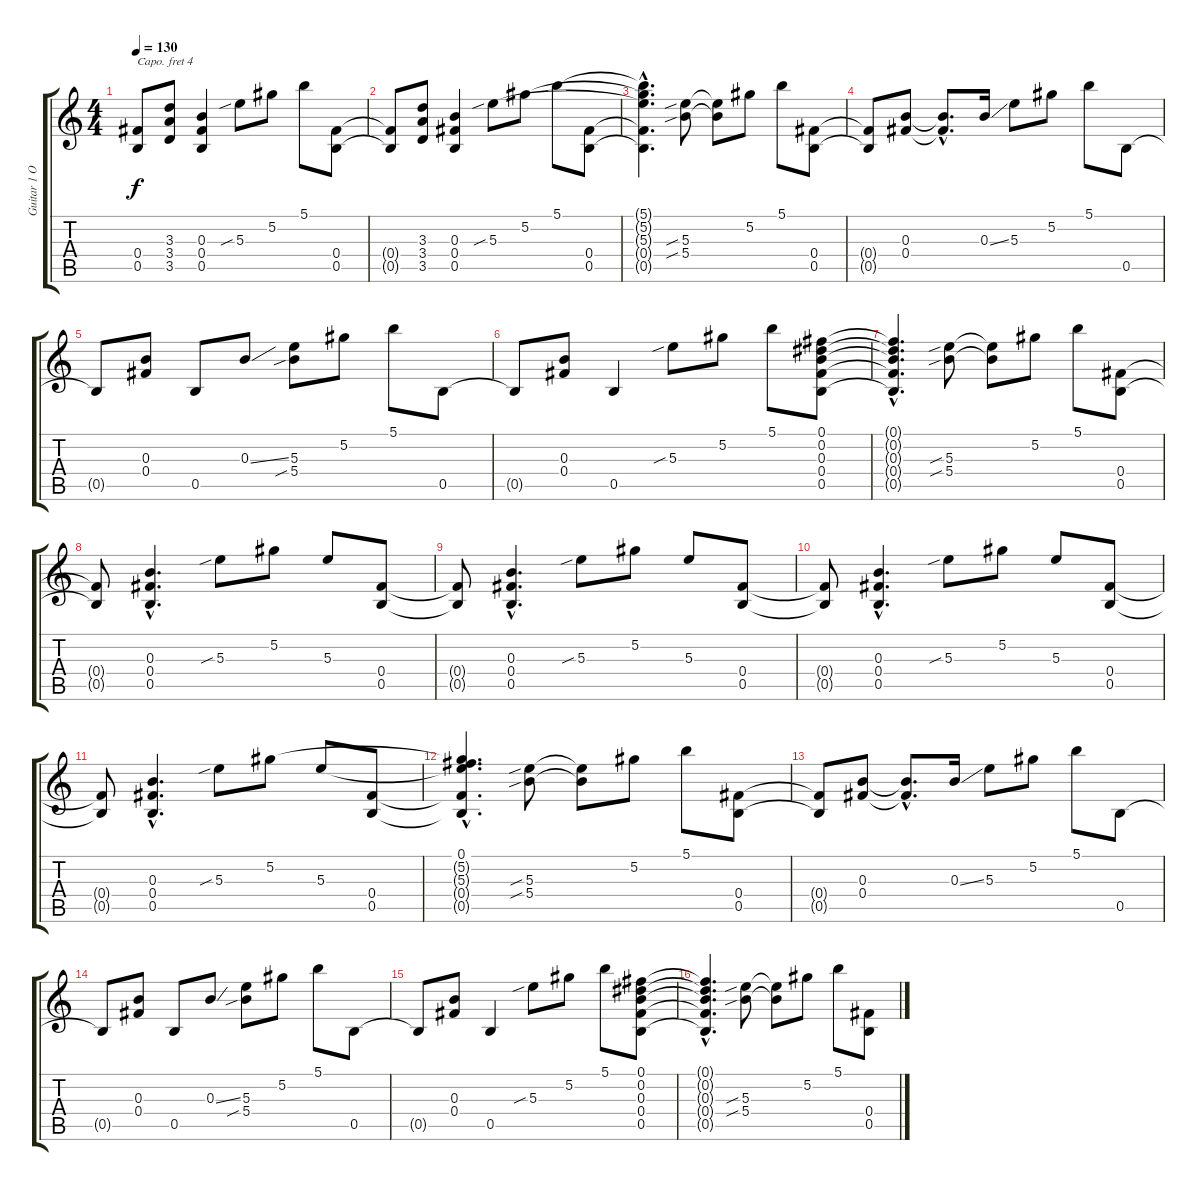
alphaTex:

\track ("Guitar 1 Open G capo IV" "Guitar 1 O") {instrument electricguitarjazz}
\staff {score tabs}
\capo 4
\tuning (D4 B3 G3 D3 G2 D2) {hide}
\ts (4 4)
\tempo 130
\clef g2
\ks c
(0.4{t} 0.5{t}).8{dy f} (3.3 3.4 3.5).8 (0.3 0.4 0.5).4 5.3{sib}.8 5.2.8 5.1.8 (0.4 0.5).8 |
(0.4{t} 0.5{t}).8 (3.3 3.4 3.5).8 (0.3 0.4 0.5).4 5.3{sib}.8 5.2.8 5.1.8 (0.4 0.5).8 |
(5.1{hac t} 5.2{hac t} 5.3{hac t} 0.4{hac t} 0.5{hac t}).4{d} (5.3{sib} 5.4{sib}).8 (5.3{t} 5.4{t}).8 5.2.8 5.1.8 (0.4 0.5).8 |
(0.4{t} 0.5{t}).8 (0.3 0.4).8 (0.3{hac t} 0.4{hac t}).8{d} 0.3{ss}.16 5.3.8 5.2.8 5.1.8 0.5.8 |
0.5{t}.8 (0.3 0.4).8 0.5.8 0.3{ss}.8 (5.3 5.4{sib}).8 5.2.8 5.1.8 0.5.8 |
0.5{t}.8 (0.3 0.4).8 0.5.4 5.3{sib}.8 5.2.8 5.1.8 (0.1 0.2 0.3 0.4 0.5).8 |
(0.1{hac t} 0.2{hac t} 0.3{hac t} 0.4{hac t} 0.5{hac t}).4{d} (5.3{sib} 5.4{sib}).8 (5.3{t} 5.4{t}).8 5.2.8 5.1.8 (0.4 0.5).8 |
(0.4{t} 0.5{t}).8 (0.3{hac} 0.4{hac} 0.5{hac}).4{d} 5.3{sib}.8 5.2.8 5.3.8 (0.4 0.5).8 |
(0.4{t} 0.5{t}).8 (0.3{hac} 0.4{hac} 0.5{hac}).4{d} 5.3{sib}.8 5.2.8 5.3.8 (0.4 0.5).8 |
(0.4{t} 0.5{t}).8 (0.3{hac} 0.4{hac} 0.5{hac}).4{d} 5.3{sib}.8 5.2.8 5.3.8 (0.4 0.5).8 |
(0.4{t} 0.5{t}).8 (0.3{hac} 0.4{hac} 0.5{hac}).4{d} 5.3{sib}.8 5.2.8 5.3.8 (0.4 0.5).8 |
(0.1{hac} 5.2{hac t} 5.3{hac t} 0.4{hac t} 0.5{hac t}).4{d} (5.3{sib} 5.4{sib}).8 (5.3{t} 5.4{t}).8 5.2.8 5.1.8 (0.4 0.5).8 |
(0.4{t} 0.5{t}).8 (0.3 0.4).8 (0.3{hac t} 0.4{hac t}).8{d} 0.3{ss}.16 5.3.8 5.2.8 5.1.8 0.5.8 |
0.5{t}.8 (0.3 0.4).8 0.5.8 0.3{ss}.8 (5.3 5.4{sib}).8 5.2.8 5.1.8 0.5.8 |
0.5{t}.8 (0.3 0.4).8 0.5.4 5.3{sib}.8 5.2.8 5.1.8 (0.1 0.2 0.3 0.4 0.5).8 |
(0.1{hac t} 0.2{hac t} 0.3{hac t} 0.4{hac t} 0.5{hac t}).4{d} (5.3{sib} 5.4{sib}).8 (5.3{t} 5.4{t}).8 5.2.8 5.1.8 (0.4 0.5).8
